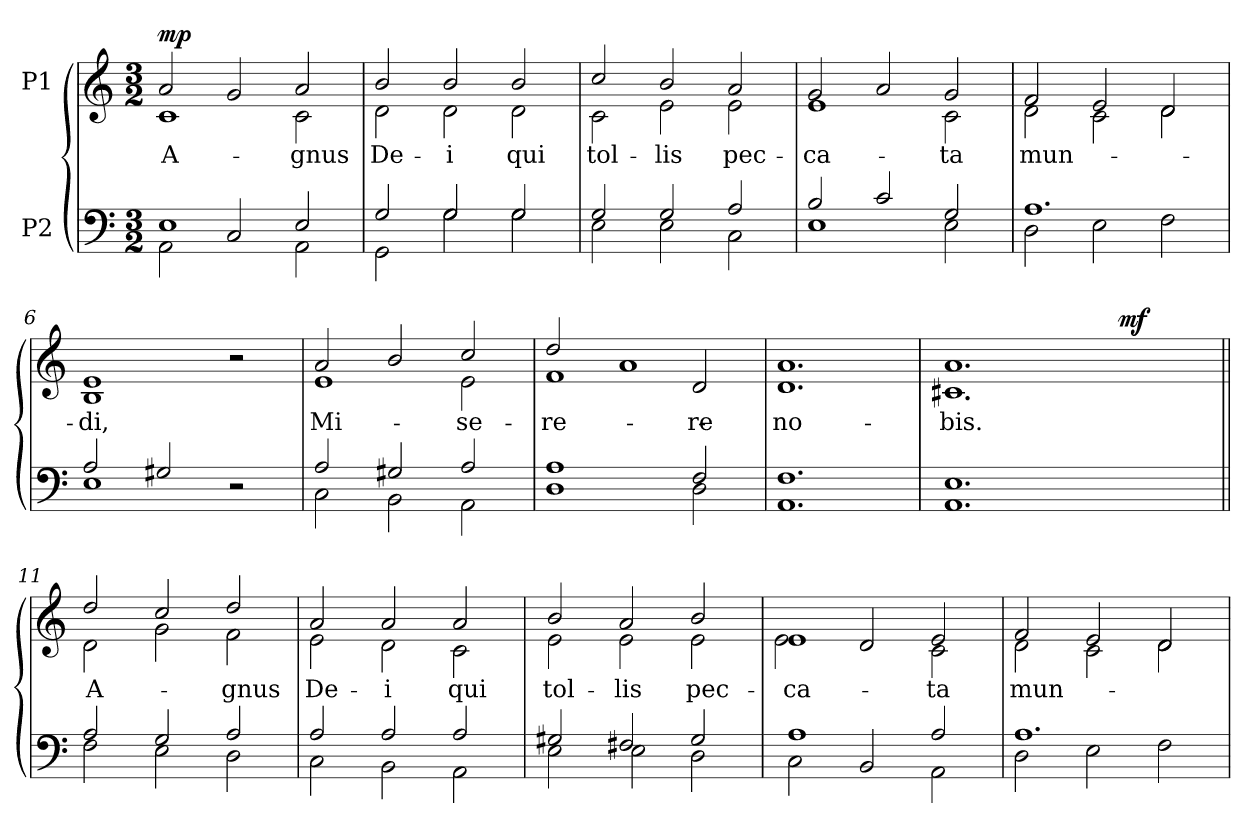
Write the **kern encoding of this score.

**kern	**kern	**text	**dynam
*part2	*part1	*part1	*part1
*staff2	*staff1	*staff1	*staff1
*I"P2	*I"P1	*	*
!!LO:PB:g=z
*clefF4	*clefG2	*	*
*k[]	*k[]	*	*
*C:	*C:	*	*
*M3/2	*M3/2	*	*
=1	=1	=1	=1
*^	*^	*	*
!	!	!	!	!LO:LY:b:color=#000000	!
1Ei	2AAi\	2ai/	1ci	A-	mp
.	2Ci/	2gi/	.	.	.
!	!	!	!	!LO:LY:b:color=#000000	!
2Ei/	2AAi\	2ai/	2ci\	-gnus	.
=2	=2	=2	=2	=2	=2
!	!	!	!	!LO:LY:b:color=#000000	!
2Gi/	2GGi\	2bi/	2di\	De-	.
!	!	!	!	!LO:LY:b:color=#000000	!
2Gi/	2Gi\	2bi/	2di\	-i	.
!	!	!	!	!LO:LY:b:color=#000000	!
2Gi/	2Gi\	2bi/	2di\	qui	.
=3	=3	=3	=3	=3	=3
!	!	!	!	!LO:LY:b:color=#000000	!
2Gi/	2Ei\	2cci/	2ci\	tol-	.
!	!	!	!	!LO:LY:b:color=#000000	!
2Gi/	2Ei\	2bi/	2ei\	-lis	.
!	!	!	!	!LO:LY:b:color=#000000	!
2Ai/	2Ci\	2ai/	2ei\	pec-	.
=4	=4	=4	=4	=4	=4
!	!	!	!	!LO:LY:b:color=#000000	!
2Bi/	1Ei	2gi/	1ei	-ca-	.
2ci/	.	2ai/	.	.	.
!	!	!	!	!LO:LY:b:color=#000000	!
2Gi/	2Ei\	2gi/	2ci\	-ta	.
=5	=5	=5	=5	=5	=5
!	!	!	!	!LO:LY:b:color=#000000	!
1.Ai	2Di\	2fi/	2di\	mun-	.
.	2Ei\	2ei/	2ci\	.	.
.	2Fi\	2di/	2di\	.	.
=6	=6	=6	=6	=6	=6
!	!	!	!	!LO:LY:b:color=#000000	!
2Ai/	1Ei	1ei	1Bi	-di,	.
2G#Xi/	.	.	.	.	.
2r	2ryy	2r	2ryy	.	.
!!LO:LB:g=z	!!
=7	=7	=7	=7	=7	=7
!	!	!	!	!LO:LY:b:color=#000000	!
2Ai/	2Ci\	2ai/	1ei	Mi-	.
2G#Xi/	2BBi\	2bi/	.	.	.
!	!	!	!	!LO:LY:b:color=#000000	!
2Ai/	2AAi\	2cci/	2ei\	-se-	.
=8	=8	=8	=8	=8	=8
!	!	!	!	!LO:LY:b:color=#000000	!
1Ai	1Di	2ddi/	1fi	-re-	.
.	.	1ai	.	.	.
!	!	!	!	!LO:LY:b:color=#000000	!
2Fi/	2Di\	.	2di/	-re	.
=9	=9	=9	=9	=9	=9
!	!	!	!	!LO:LY:b:color=#000000	!
1.Fi	1.AAi	1.ai	1.di	no-	.
=10	=10	=10	=10	=10	=10
!	!	!	!	!LO:LY:b:color=#000000	!
*	*	*	*^	*	*
1.Ei	1.AAi	1.ai	1.c#Xi	2ryy	-bis.	.
.	.	.	.	4ryy	.	.
.	.	.	.	8ryy	.	.
.	.	.	.	16ryy	.	.
.	.	.	.	1024ryy	.	.
.	.	.	.	2ryy	.	mf
.	.	.	.	32ryy	.	.
.	.	.	.	64ryy	.	.
.	.	.	.	128...ryy	.	.
*	*	*	*v	*v	*	*
=11||	=11||	=11||	=11||	=11||	=11||
*	*	*	*^	*	*
!	!	!	!	!	!LO:LY:b:color=#000000	!
*	*	*	*v	*v	*	*
2Ai/	2Fi\	2ddi/	2di\	A-	.
2Gi/	2Ei\	2cci/	2gi\	.	.
!	!	!	!	!LO:LY:b:color=#000000	!
2Ai/	2Di\	2ddi/	2fi\	-gnus	.
=12	=12	=12	=12	=12	=12
!	!	!	!	!LO:LY:b:color=#000000	!
2Ai/	2Ci\	2ai/	2ei\	De-	.
!	!	!	!	!LO:LY:b:color=#000000	!
2Ai/	2BBi\	2ai/	2di\	-i	.
!	!	!	!	!LO:LY:b:color=#000000	!
2Ai/	2AAi\	2ai/	2ci\	qui	.
!!LO:LB:g=z	!!
=13	=13	=13	=13	=13	=13
!	!	!	!	!LO:LY:b:color=#000000	!
2G#Xi/	2Ei\	2bi/	2ei\	tol-	.
!	!	!	!	!LO:LY:b:color=#000000	!
2F#Xi/	2Ei\	2ai/	2ei\	-lis	.
!	!	!	!	!LO:LY:b:color=#000000	!
2G#i/	2Di\	2bi/	2ei\	pec-	.
=14	=14	=14	=14	=14	=14
!	!	!	!	!LO:LY:b:color=#000000	!
1Ai	2Ci\	1ei	2ei\	-ca-	.
.	2BBi/	.	2di/	.	.
!	!	!	!	!LO:LY:b:color=#000000	!
2Ai/	2AAi\	2ei/	2ci\	-ta	.
=15	=15	=15	=15	=15	=15
!	!	!	!	!LO:LY:b:color=#000000	!
1.Ai	2Di\	2fi/	2di\	mun-	.
.	2Ei\	2ei/	2ci\	.	.
.	2Fi\	2di/	2di\	.	.
*v	*v	*	*	*	*
*	*v	*v	*	*
=	=	=	=
*-	*-	*-	*-
